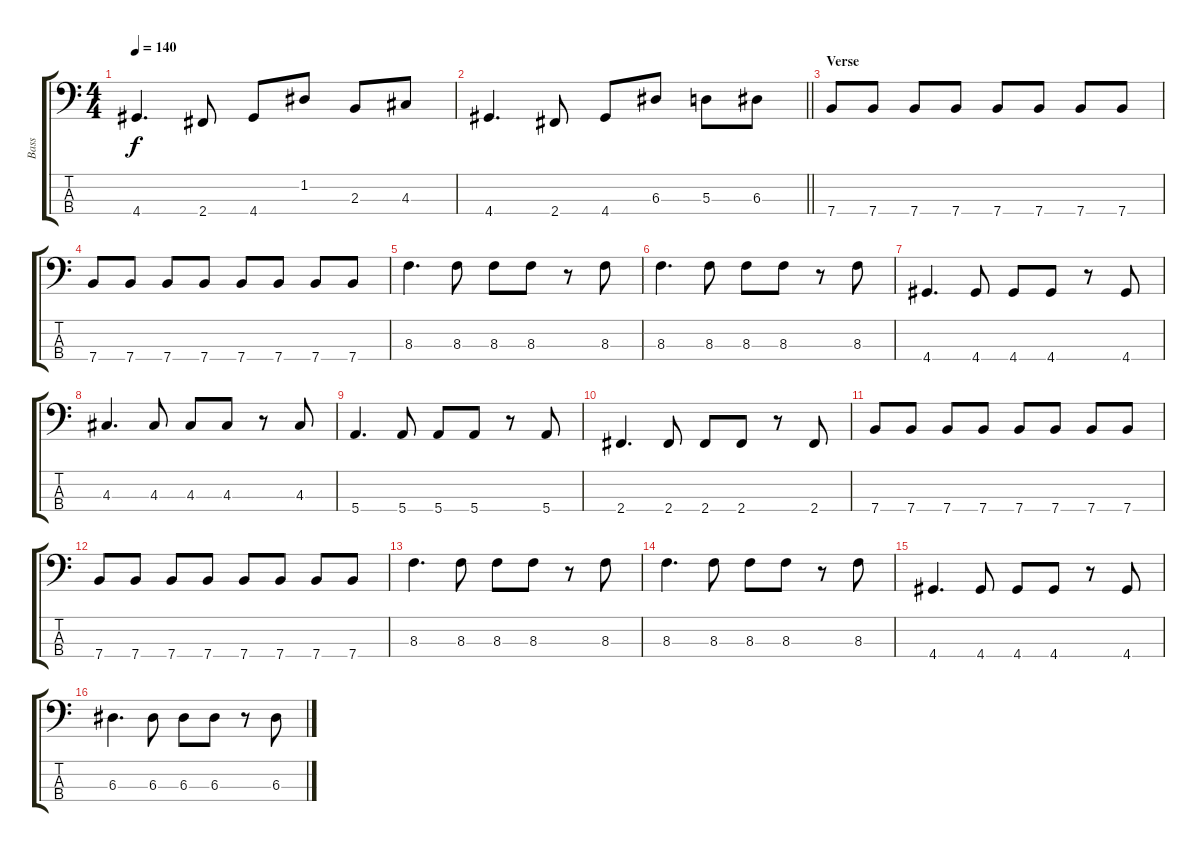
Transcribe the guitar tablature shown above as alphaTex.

\track ("Bass" "Bass") {instrument electricbasspick}
\staff {score tabs}
\tuning (G2 D2 A1 E1) {hide}
\ts (4 4)
\tempo 140
\clef f4
\ks c
4.4.4{d dy f} 2.4.8 4.4.8 1.2.8 2.3.8 4.3.8 |
\barLineRight lightlight
4.4.4{d} 2.4.8 4.4.8 6.3.8 5.3.8 6.3.8 |
\section ("" "Verse")
7.4.8 7.4.8 7.4.8 7.4.8 7.4.8 7.4.8 7.4.8 7.4.8 |
7.4.8 7.4.8 7.4.8 7.4.8 7.4.8 7.4.8 7.4.8 7.4.8 |
8.3.4{d} 8.3.8 8.3.8 8.3.8 r.8 8.3.8 |
8.3.4{d} 8.3.8 8.3.8 8.3.8 r.8 8.3.8 |
4.4.4{d} 4.4.8 4.4.8 4.4.8 r.8 4.4.8 |
4.3.4{d} 4.3.8 4.3.8 4.3.8 r.8 4.3.8 |
5.4.4{d} 5.4.8 5.4.8 5.4.8 r.8 5.4.8 |
2.4.4{d} 2.4.8 2.4.8 2.4.8 r.8 2.4.8 |
7.4.8 7.4.8 7.4.8 7.4.8 7.4.8 7.4.8 7.4.8 7.4.8 |
7.4.8 7.4.8 7.4.8 7.4.8 7.4.8 7.4.8 7.4.8 7.4.8 |
8.3.4{d} 8.3.8 8.3.8 8.3.8 r.8 8.3.8 |
8.3.4{d} 8.3.8 8.3.8 8.3.8 r.8 8.3.8 |
4.4.4{d} 4.4.8 4.4.8 4.4.8 r.8 4.4.8 |
6.3.4{d} 6.3.8 6.3.8 6.3.8 r.8 6.3.8
